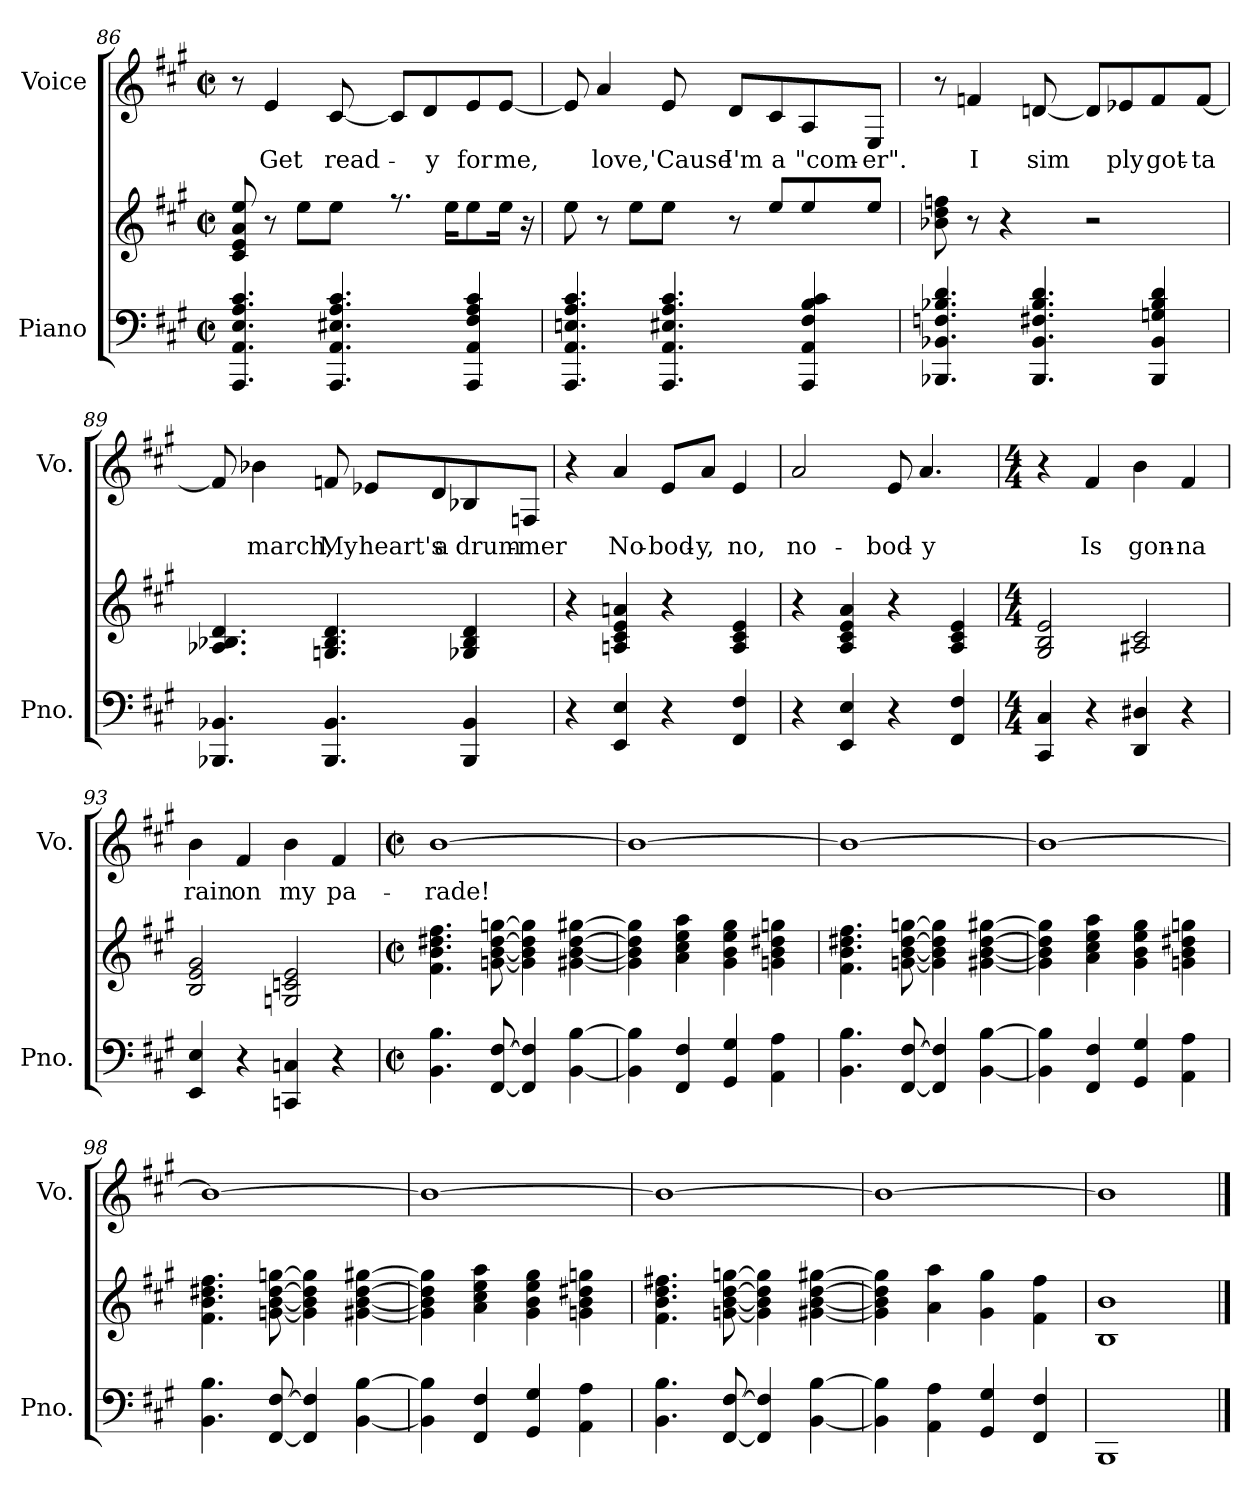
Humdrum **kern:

**kern	**kern	**kern	**text
*part2	*part2	*part1	*part1
*staff3	*staff2	*staff1	*staff1
*I"Piano	*	*I"Voice	*
*I'Pno.	*	*I'Vo.	*
*clefF4	*clefG2	*clefG2	*
*k[f#c#g#]	*k[f#c#g#]	*k[f#c#g#]	*
*M2/2	*M2/2	*M2/2	*
*met(c|)	*met(c|)	*met(c|)	*
=86	=86	=86	=86
4.AAA/ 4.AA/ 4.E/ 4.A/ 4.c#/	8c#/ 8e/ 8a/ 8ee/	8r	.
!	!	!	!LO:LY:b
.	8r	4e/	Get
.	8ee\L	.	.
!	!	!	!LO:LY:b
4.AAA/ 4.AA/ 4.E#X/ 4.A/ 4.c#/	8ee\J	[8c#/	read-
.	8.rff	8c#/L]	.
!	!	!	!LO:LY:b
.	.	8d/	-y
.	16ee\KL	.	.
!	!	!	!LO:LY:b
4AAA/ 4AA/ 4F#/ 4A/ 4c#/	8ee\	8e/	for
!	!	!	!LO:LY:b
.	16ee\Jk	[8e/J	me,
.	16r	.	.
!!LO:LB:g=z
=87	=87	=87	=87
4.AAA/ 4.AA/ 4.En/ 4.A/ 4.c#/	8ee\	8e/]	.
!	!	!	!LO:LY:b
.	8r	4a/	love,
.	8ee\L	.	.
!	!	!	!LO:LY:b
4.AAA/ 4.AA/ 4.E#X/ 4.A/ 4.c#/	8ee\J	8e/	'Cause
!	!	!	!LO:LY:b
.	8r	8d/L	I'm
!	!	!	!LO:LY:b
.	8ee/L	8c#/	a
!	!	!	!LO:LY:b
4AAA/ 4AA/ 4F#/ 4B/ 4c#/	8ee/	8A/	"com-
!	!	!	!LO:LY:b
.	8ee/J	8E/J	-er".
=88	=88	=88	=88
4.BBB-X/ 4.BB-X/ 4.Fn/ 4.B-X/ 4.d/	8b-X\ 8dd\ 8ffn\	8r	.
!	!	!	!LO:LY:b
.	8r	4fn/	I
.	4r	.	.
!	!	!	!LO:LY:b
4.BBB-/ 4.BB-/ 4.F#X/ 4.B-/ 4.d/	.	[8dn/	sim
.	2r	8d/L]	.
!	!	!	!LO:LY:b
.	.	8e-X/	ply
!	!	!	!LO:LY:b
4BBB-/ 4BB-/ 4Gn/ 4B-/ 4d/	.	8f/	got-
!	!	!	!LO:LY:b
.	.	[8f/J	-ta
!!LO:LB:g=z
=89	=89	=89	=89
4.BBB-X/ 4.BB-X/	4.A-X/ 4.B-X/ 4.d/	8f/]	.
!	!	!	!LO:LY:b
.	.	4b-X\	march,
!	!	!	!LO:LY:b
4.BBB-/ 4.BB-/	4.Gn/ 4.B-/ 4.d/	8fn/	My
!	!	!	!LO:LY:b
.	.	8e-X/L	heart's
!	!	!	!LO:LY:b
.	.	8d/	a
!	!	!	!LO:LY:b
4BBB-/ 4BB-/	4G-X/ 4B-/ 4d/	8B-X/	drum-
!	!	!	!LO:LY:b
.	.	8Fn/J	-mer
!!LO:LB:g=z
=90	=90	=90	=90
4r	4r	4r	.
!	!	!	!LO:LY:b
4EE/ 4E/	4An/ 4c#/ 4e/ 4an/	4a/	No-
!	!	!	!LO:LY:b
4r	4r	8e/L	-bod-
!	!	!	!LO:LY:b
.	.	8a/J	-y,
!	!	!	!LO:LY:b
4FF#/ 4F#/	4A/ 4c#/ 4e/	4e/	no,
=91	=91	=91	=91
!	!	!	!LO:LY:b
4r	4r	2a/	no-
4EE/ 4E/	4A/ 4c#/ 4e/ 4a/	.	.
!	!	!	!LO:LY:b
4r	4r	8e/	-bod-
!	!	!	!LO:LY:b
.	.	4.a/	-y
4FF#/ 4F#/	4A/ 4c#/ 4e/	.	.
=92	=92	=92	=92
*M4/4	*M4/4	*M4/4	*
4CC#/ 4C#/	2G#/ 2B/ 2e/	4r	.
!	!	!	!LO:LY:b
4r	.	4f#/	Is
!	!	!	!LO:LY:b
4DD/ 4D#X/	2A#X/ 2c#/	4b\	gon-
!	!	!	!LO:LY:b
4r	.	4f#/	-na
=93	=93	=93	=93
!	!	!	!LO:LY:b
4EE/ 4E/	2B/ 2e/ 2g#/	4b\	rain
!	!	!	!LO:LY:b
4r	.	4f#/	on
!	!	!	!LO:LY:b
4CCn/ 4Cn/	2Gn/ 2cn/ 2e/	4b\	my
!	!	!	!LO:LY:b
4r	.	4f#/	pa-
!!LO:PB:g=z
=94	=94	=94	=94
*M2/2	*M2/2	*M2/2	*
*met(c|)	*met(c|)	*met(c|)	*
!	!	!	!LO:LY:b
4.BB\ 4.B\	4.f#\ 4.b\ 4.dd#X\ 4.ff#\	[1b	-rade!
[8FF#/ [8F#/	[8gn\ [8b\ [8dd#\ [8ggn\	.	.
4FF#/] 4F#/]	4g\] 4b\] 4dd#\] 4gg\]	.	.
[4BB\ [4B\	[4g#X\ [4b\ [4dd#\ [4gg#X\	.	.
=95	=95	=95	=95
4BB\] 4B\]	4g#\] 4b\] 4dd#\] 4gg#\]	1b_	.
4FF#/ 4F#/	4a\ 4cc#\ 4ee\ 4aa\	.	.
4GG#/ 4G#/	4g#\ 4b\ 4ee\ 4gg#\	.	.
4AA\ 4A\	4gn\ 4b\ 4dd#X\ 4ggn\	.	.
=96	=96	=96	=96
4.BB\ 4.B\	4.f#\ 4.b\ 4.dd#X\ 4.ff#\	1b_	.
[8FF#/ [8F#/	[8gn\ [8b\ [8dd#\ [8ggn\	.	.
4FF#/] 4F#/]	4g\] 4b\] 4dd#\] 4gg\]	.	.
[4BB\ [4B\	[4g#X\ [4b\ [4dd#\ [4gg#X\	.	.
=97	=97	=97	=97
4BB\] 4B\]	4g#\] 4b\] 4dd#\] 4gg#\]	1b_	.
4FF#/ 4F#/	4a\ 4cc#\ 4ee\ 4aa\	.	.
4GG#/ 4G#/	4g#\ 4b\ 4ee\ 4gg#\	.	.
4AA\ 4A\	4gn\ 4b\ 4dd#X\ 4ggn\	.	.
!!LO:LB:g=z
=98	=98	=98	=98
4.BB\ 4.B\	4.f#\ 4.b\ 4.dd#X\ 4.ff#\	1b_	.
[8FF#/ [8F#/	[8gn\ [8b\ [8dd#\ [8ggn\	.	.
4FF#/] 4F#/]	4g\] 4b\] 4dd#\] 4gg\]	.	.
[4BB\ [4B\	[4g#X\ [4b\ [4dd#\ [4gg#X\	.	.
=99	=99	=99	=99
4BB\] 4B\]	4g#\] 4b\] 4dd#\] 4gg#\]	1b_	.
4FF#/ 4F#/	4a\ 4cc#\ 4ee\ 4aa\	.	.
4GG#/ 4G#/	4g#\ 4b\ 4ee\ 4gg#\	.	.
4AA\ 4A\	4gn\ 4b\ 4dd#X\ 4ggn\	.	.
=100	=100	=100	=100
4.BB\ 4.B\	4.f#\ 4.b\ 4.dd\ 4.ff#X\	1b_	.
[8FF#/ [8F#/	[8gn\ [8b\ [8dd\ [8ggn\	.	.
4FF#/] 4F#/]	4g\] 4b\] 4dd\] 4gg\]	.	.
[4BB\ [4B\	[4g#X\ [4b\ [4dd\ [4gg#X\	.	.
=101	=101	=101	=101
4BB\] 4B\]	4g#\] 4b\] 4dd\] 4gg#\]	1b_	.
4AA\ 4A\	4a\ 4aa\	.	.
4GG#/ 4G#/	4g#\ 4gg#\	.	.
4FF#/ 4F#/	4f#\ 4ff#\	.	.
!!LO:LB:g=z
=102	=102	=102	=102
1BBB	1B 1b	1b]	.
==	==	==	==
*-	*-	*-	*-
